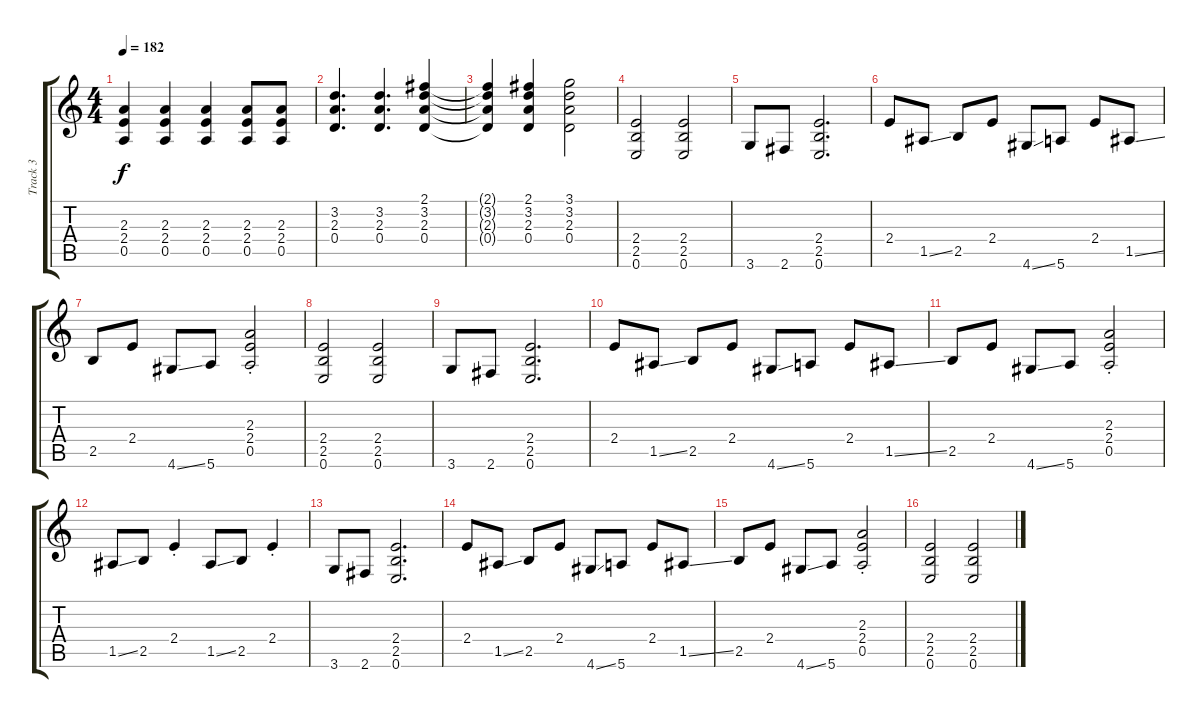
\track ("Track 3" "Track 3") {instrument overdrivenguitar}
\staff {score tabs}
\tuning (E4 B3 G3 D3 A2 E2) {hide}
\ts (4 4)
\tempo 182
\clef g2
\ks c
(2.3{t} 2.4{t} 0.5{t}).4{dy f} (2.3 2.4 0.5).4 (2.3 2.4 0.5).4 (2.3 2.4 0.5).8 (2.3 2.4 0.5).8 |
(3.2 2.3 0.4).4{d} (3.2 2.3 0.4).4{d} (2.1 3.2 2.3 0.4).4 |
(2.1{t} 3.2{t} 2.3{t} 0.4{t}).4 (2.1 3.2 2.3 0.4).4 (3.1 3.2 2.3 0.4).2 |
(2.4 2.5 0.6).2 (2.4 2.5 0.6).2 |
3.6.8 2.6.8 (2.4 2.5 0.6).2{d} |
2.4.8 1.5{ss}.8 2.5.8 2.4.8 4.6{ss}.8 5.6.8 2.4.8 1.5{ss}.8 |
2.5.8 2.4.8 4.6{ss}.8 5.6.8 (2.3{st} 2.4{st} 0.5{st}).2 |
(2.4 2.5 0.6).2 (2.4 2.5 0.6).2 |
3.6.8 2.6.8 (2.4 2.5 0.6).2{d} |
2.4.8 1.5{ss}.8 2.5.8 2.4.8 4.6{ss}.8 5.6.8 2.4.8 1.5{ss}.8 |
2.5.8 2.4.8 4.6{ss}.8 5.6.8 (2.3{st} 2.4{st} 0.5{st}).2 |
1.5{ss}.8 2.5.8 2.4{st}.4 1.5{ss}.8 2.5.8 2.4{st}.4 |
3.6.8 2.6.8 (2.4 2.5 0.6).2{d} |
2.4.8 1.5{ss}.8 2.5.8 2.4.8 4.6{ss}.8 5.6.8 2.4.8 1.5{ss}.8 |
2.5.8 2.4.8 4.6{ss}.8 5.6.8 (2.3{st} 2.4{st} 0.5{st}).2 |
(2.4 2.5 0.6).2 (2.4 2.5 0.6).2
